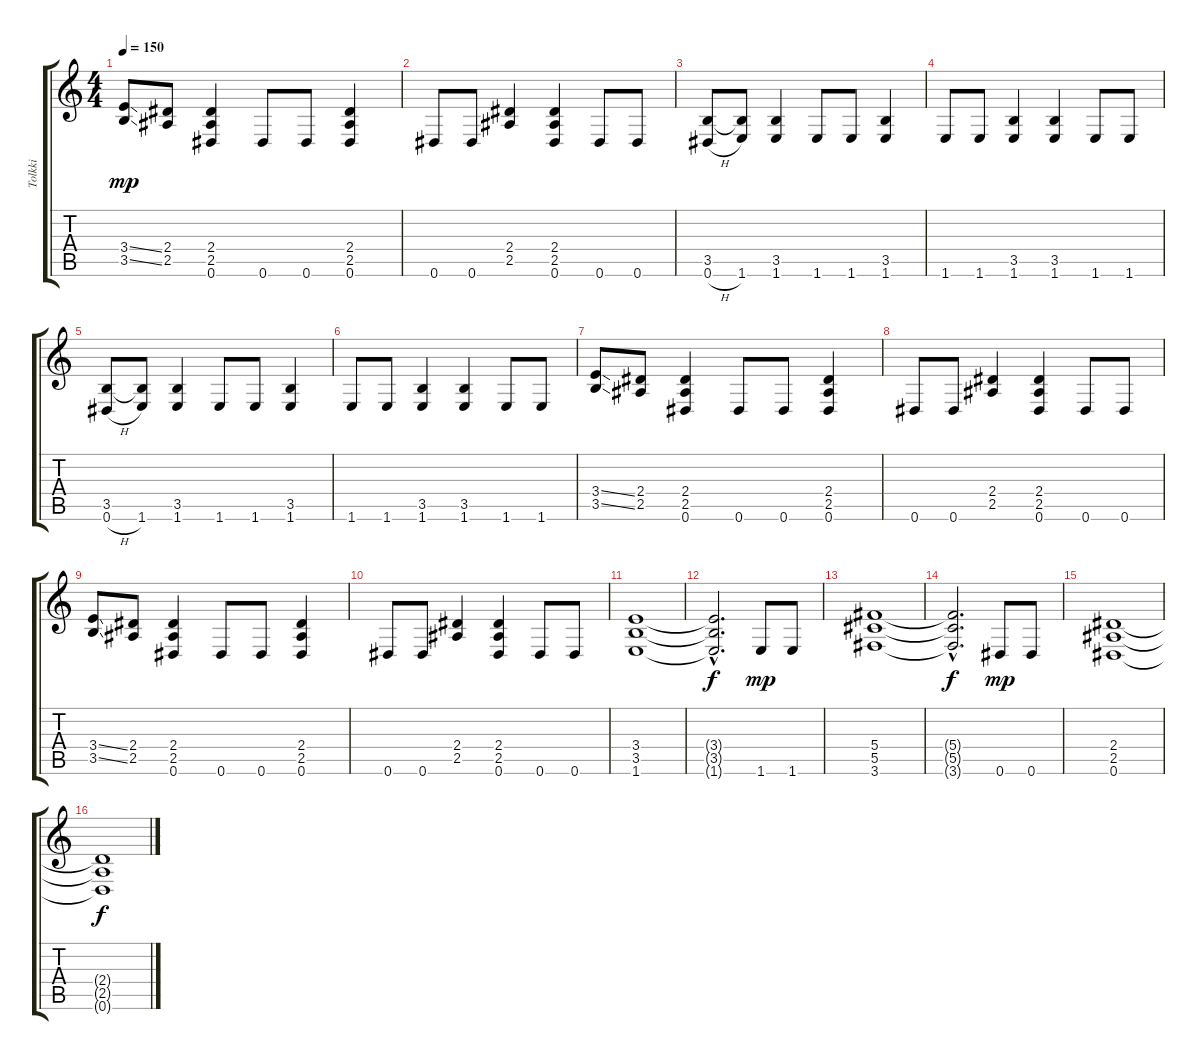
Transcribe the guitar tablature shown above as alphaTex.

\track ("Tolkki" "Tolkki") {instrument distortionguitar}
\staff {score tabs}
\tuning (Eb4 Bb3 Gb3 Db3 Ab2 Eb2) {hide}
\ts (4 4)
\tempo 150
\clef g2
\ks c
(3.4{ss} 3.5{ss}).8{dy mp} (2.4 2.5).8 (2.4 2.5 0.6).4 0.6.8 0.6.8 (2.4 2.5 0.6).4 |
0.6.8 0.6.8 (2.4 2.5).4 (2.4 2.5 0.6).4 0.6.8 0.6.8 |
(3.5 0.6{h}).8 (3.5{t} 1.6).8 (3.5 1.6).4 1.6.8 1.6.8 (3.5 1.6).4 |
1.6.8 1.6.8 (3.5 1.6).4 (3.5 1.6).4 1.6.8 1.6.8 |
(3.5 0.6{h}).8 (3.5{t} 1.6).8 (3.5 1.6).4 1.6.8 1.6.8 (3.5 1.6).4 |
1.6.8 1.6.8 (3.5 1.6).4 (3.5 1.6).4 1.6.8 1.6.8 |
(3.4{ss} 3.5{ss}).8 (2.4 2.5).8 (2.4 2.5 0.6).4 0.6.8 0.6.8 (2.4 2.5 0.6).4 |
0.6.8 0.6.8 (2.4 2.5).4 (2.4 2.5 0.6).4 0.6.8 0.6.8 |
(3.4{ss} 3.5{ss}).8 (2.4 2.5).8 (2.4 2.5 0.6).4 0.6.8 0.6.8 (2.4 2.5 0.6).4 |
0.6.8 0.6.8 (2.4 2.5).4 (2.4 2.5 0.6).4 0.6.8 0.6.8 |
(3.4 3.5 1.6).1 |
(3.4{hac t} 3.5{hac t} 1.6{hac t}).2{d dy f} 1.6.8{dy mp} 1.6.8 |
(5.4 5.5 3.6).1 |
(5.4{hac t} 5.5{hac t} 3.6{hac t}).2{d dy f} 0.6.8{dy mp} 0.6.8 |
(2.4 2.5 0.6).1 |
(2.4{t} 2.5{t} 0.6{t}).1{dy f}
